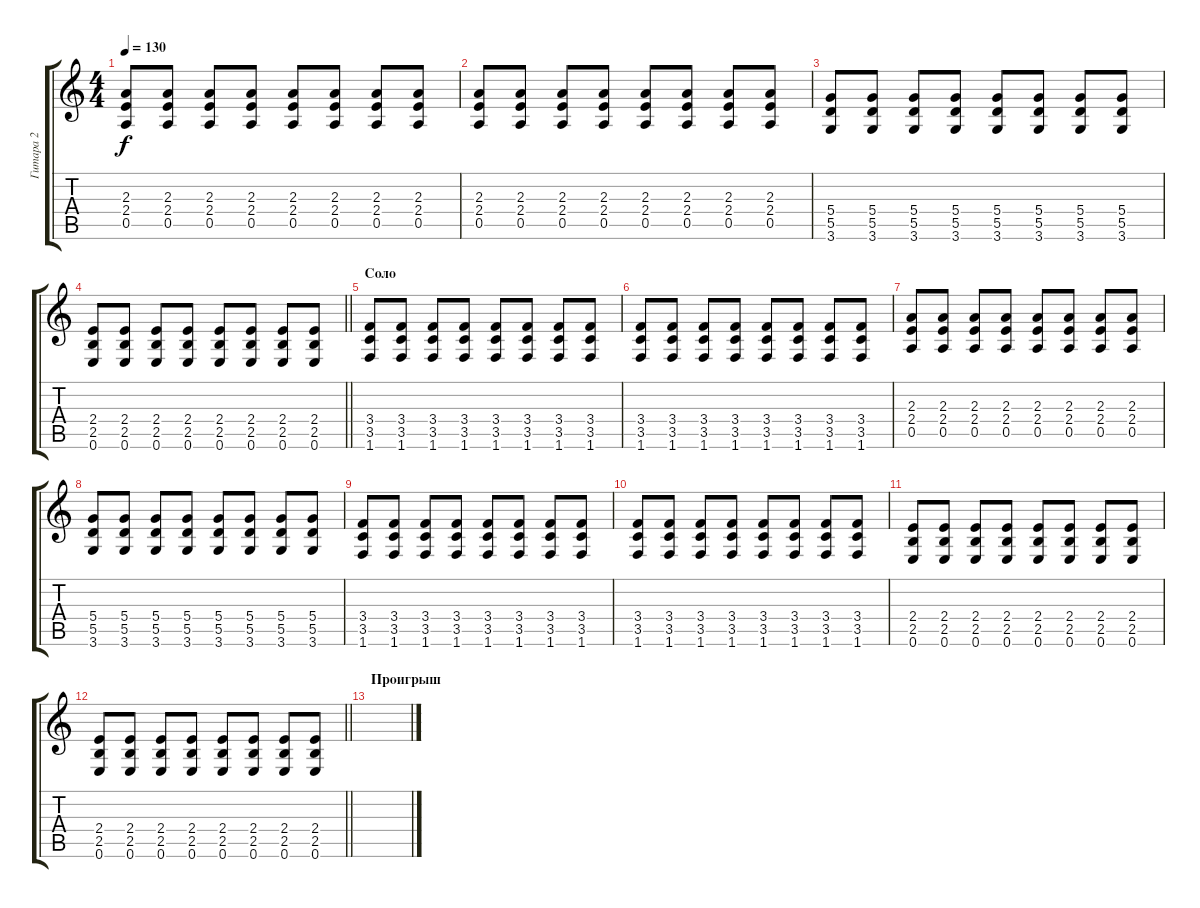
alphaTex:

\track ("Гитара 2" "Гитара 2") {instrument distortionguitar}
\staff {score tabs}
\tuning (E4 B3 G3 D3 A2 E2) {hide}
\ts (4 4)
\tempo 130
\clef g2
\ks c
(2.3 2.4 0.5).8{dy f} (2.3 2.4 0.5).8 (2.3 2.4 0.5).8 (2.3 2.4 0.5).8 (2.3 2.4 0.5).8 (2.3 2.4 0.5).8 (2.3 2.4 0.5).8 (2.3 2.4 0.5).8 |
(2.3 2.4 0.5).8 (2.3 2.4 0.5).8 (2.3 2.4 0.5).8 (2.3 2.4 0.5).8 (2.3 2.4 0.5).8 (2.3 2.4 0.5).8 (2.3 2.4 0.5).8 (2.3 2.4 0.5).8 |
(5.4 5.5 3.6).8 (5.4 5.5 3.6).8 (5.4 5.5 3.6).8 (5.4 5.5 3.6).8 (5.4 5.5 3.6).8 (5.4 5.5 3.6).8 (5.4 5.5 3.6).8 (5.4 5.5 3.6).8 |
\barLineRight lightlight
(2.4 2.5 0.6).8 (2.4 2.5 0.6).8 (2.4 2.5 0.6).8 (2.4 2.5 0.6).8 (2.4 2.5 0.6).8 (2.4 2.5 0.6).8 (2.4 2.5 0.6).8 (2.4 2.5 0.6).8 |
\section ("" "Соло")
(3.4 3.5 1.6).8 (3.4 3.5 1.6).8 (3.4 3.5 1.6).8 (3.4 3.5 1.6).8 (3.4 3.5 1.6).8 (3.4 3.5 1.6).8 (3.4 3.5 1.6).8 (3.4 3.5 1.6).8 |
(3.4 3.5 1.6).8 (3.4 3.5 1.6).8 (3.4 3.5 1.6).8 (3.4 3.5 1.6).8 (3.4 3.5 1.6).8 (3.4 3.5 1.6).8 (3.4 3.5 1.6).8 (3.4 3.5 1.6).8 |
(2.3 2.4 0.5).8 (2.3 2.4 0.5).8 (2.3 2.4 0.5).8 (2.3 2.4 0.5).8 (2.3 2.4 0.5).8 (2.3 2.4 0.5).8 (2.3 2.4 0.5).8 (2.3 2.4 0.5).8 |
(5.4 5.5 3.6).8 (5.4 5.5 3.6).8 (5.4 5.5 3.6).8 (5.4 5.5 3.6).8 (5.4 5.5 3.6).8 (5.4 5.5 3.6).8 (5.4 5.5 3.6).8 (5.4 5.5 3.6).8 |
(3.4 3.5 1.6).8 (3.4 3.5 1.6).8 (3.4 3.5 1.6).8 (3.4 3.5 1.6).8 (3.4 3.5 1.6).8 (3.4 3.5 1.6).8 (3.4 3.5 1.6).8 (3.4 3.5 1.6).8 |
(3.4 3.5 1.6).8 (3.4 3.5 1.6).8 (3.4 3.5 1.6).8 (3.4 3.5 1.6).8 (3.4 3.5 1.6).8 (3.4 3.5 1.6).8 (3.4 3.5 1.6).8 (3.4 3.5 1.6).8 |
(2.4 2.5 0.6).8 (2.4 2.5 0.6).8 (2.4 2.5 0.6).8 (2.4 2.5 0.6).8 (2.4 2.5 0.6).8 (2.4 2.5 0.6).8 (2.4 2.5 0.6).8 (2.4 2.5 0.6).8 |
\barLineRight lightlight
(2.4 2.5 0.6).8 (2.4 2.5 0.6).8 (2.4 2.5 0.6).8 (2.4 2.5 0.6).8 (2.4 2.5 0.6).8 (2.4 2.5 0.6).8 (2.4 2.5 0.6).8 (2.4 2.5 0.6).8 |
\section ("" "Проигрыш")
